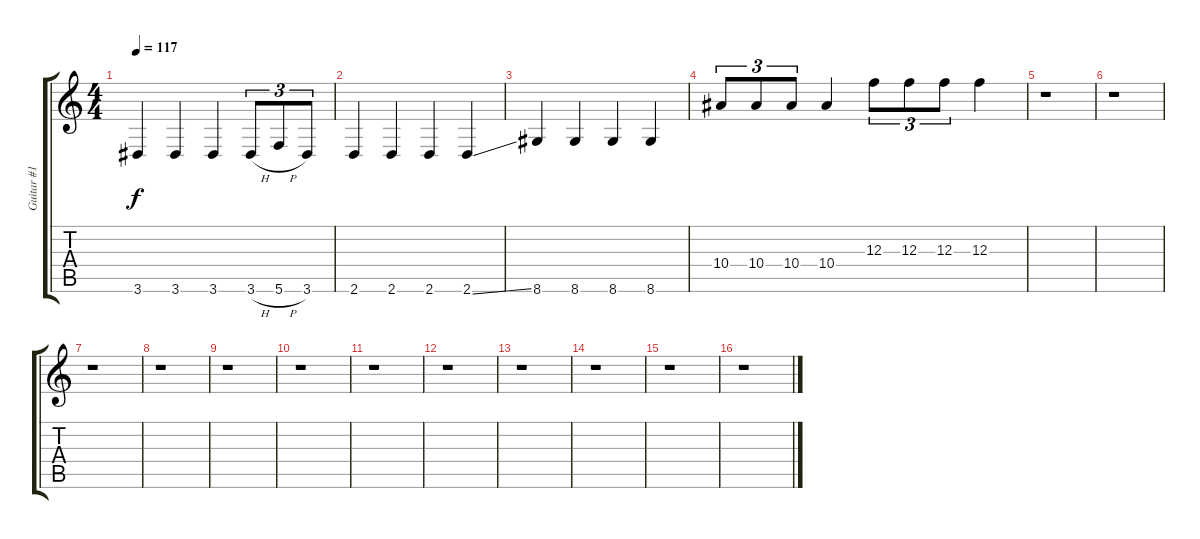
\track ("Guitar #1" "Guitar #1") {instrument distortionguitar}
\staff {score tabs}
\tuning (D4 A3 F3 C3 G2 C2) {hide}
\ts (4 4)
\tempo 117
\clef g2
\ks c
3.6.4{dy f} 3.6.4 3.6.4 3.6{h}.8{tu (3 2)} 5.6{h}.8{tu (3 2)} 3.6.8{tu (3 2)} |
2.6.4 2.6.4 2.6.4 2.6{ss}.4 |
8.6.4 8.6.4 8.6.4 8.6.4 |
10.4.8{tu (3 2)} 10.4.8{tu (3 2)} 10.4.8{tu (3 2)} 10.4.4 12.3.8{tu (3 2)} 12.3.8{tu (3 2)} 12.3.8{tu (3 2)} 12.3.4 |
r.1 |
r.1 |
r.1 |
r.1 |
r.1 |
r.1 |
r.1 |
r.1 |
r.1 |
r.1 |
r.1 |
r.1
